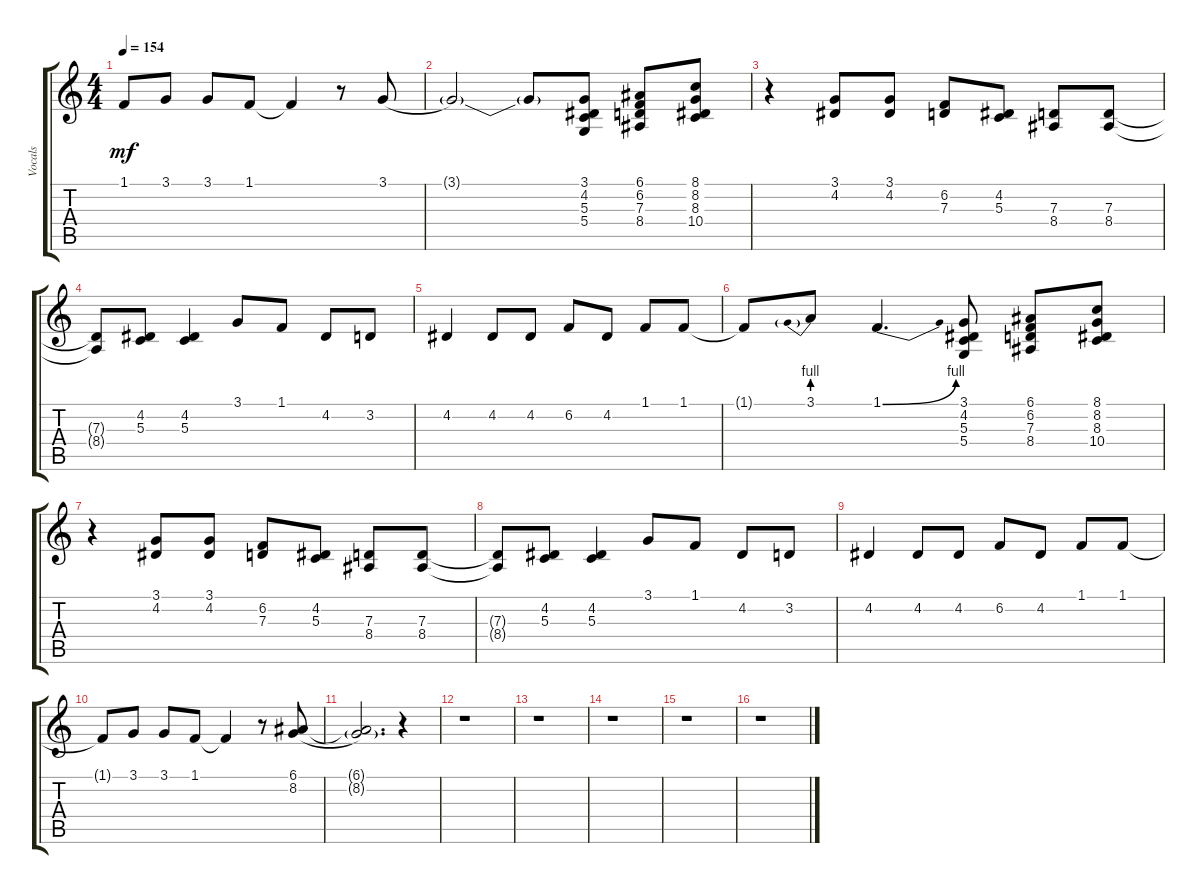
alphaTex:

\track ("Vocals" "Vocals") {instrument lead8bassandlead}
\staff {score tabs}
\tuning (E4 B3 G3 D3 A2 E2) {hide}
\ts (4 4)
\tempo 154
\clef g2
\ks c
1.1{t}.8{dy mf} 3.1.8 3.1.8 1.1.8 1.1{t}.4 r.8 3.1{be (hold 0 0 60 0)}.8 |
3.1{t}.2 3.1{t}.8 (3.1 4.2 5.3 5.4).8 (6.1 6.2 7.3 8.4).8 (8.1 8.2 8.3 10.4).8 |
r.4 (3.1 4.2).8 (3.1 4.2).8 (6.2 7.3).8 (4.2 5.3).8 (7.3 8.4).8 (7.3 8.4).8 |
(7.3{t} 8.4{t}).8 (4.2 5.3).8 (4.2 5.3).4 3.1.8 1.1.8 4.2.8 3.2.8 |
4.2.4 4.2.8 4.2.8 6.2.8 4.2.8 1.1.8 1.1.8 |
1.1{t}.8 3.1{be (prebend 0 4 60 4)}.8 1.1{be (bend 0 0 60 4)}.4{d} (3.1 4.2 5.3 5.4).8 (6.1 6.2 7.3 8.4).8 (8.1 8.2 8.3 10.4).8 |
r.4 (3.1 4.2).8 (3.1 4.2).8 (6.2 7.3).8 (4.2 5.3).8 (7.3 8.4).8 (7.3 8.4).8 |
(7.3{t} 8.4{t}).8 (4.2 5.3).8 (4.2 5.3).4 3.1.8 1.1.8 4.2.8 3.2.8 |
4.2.4 4.2.8 4.2.8 6.2.8 4.2.8 1.1.8 1.1.8 |
1.1{t}.8 3.1.8 3.1.8 1.1.8 1.1{t}.4 r.8 (6.1 8.2{be (hold 0 0 60 0)}).8 |
(6.1{t} 8.2{t}).2{d} r.4 |
r.1 |
r.1 |
r.1 |
r.1 |
r.1
